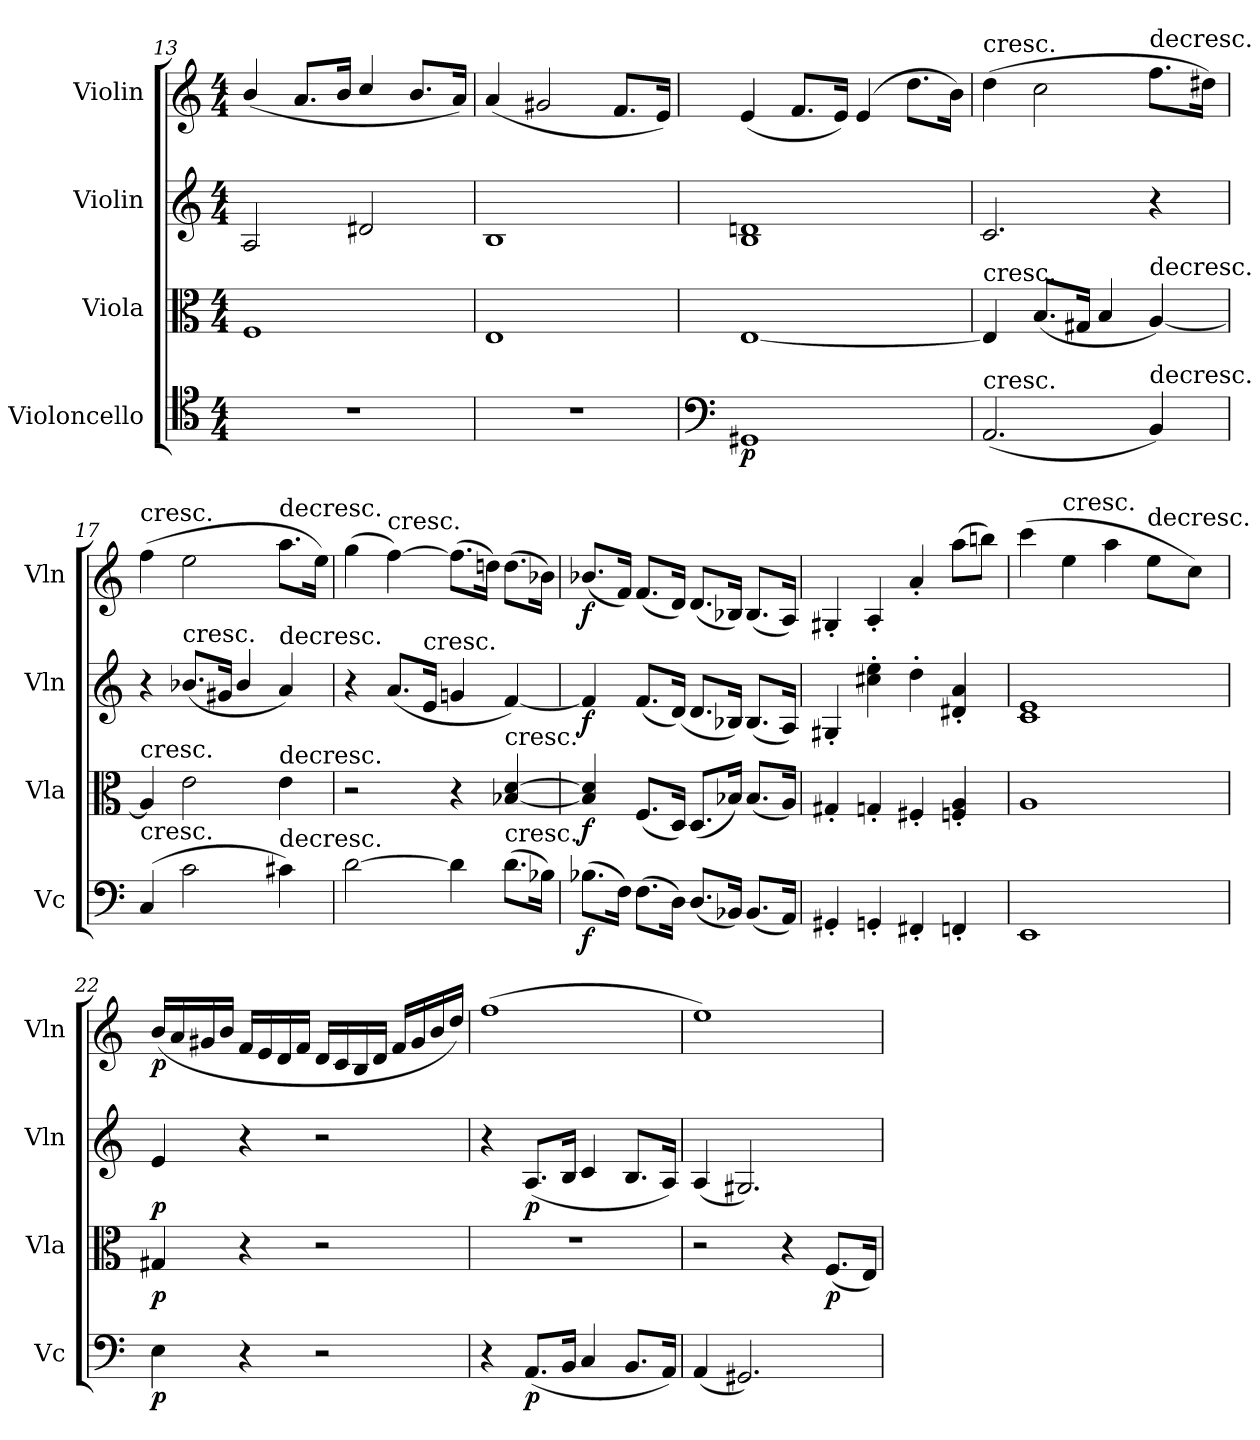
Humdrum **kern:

**kern	**dynam	**kern	**dynam	**kern	**dynam	**kern	**dynam
*part4	*part4	*part3	*part3	*part2	*part2	*part1	*part1
*staff4	*staff4	*staff3	*staff3	*staff2	*staff2	*staff1	*staff1
*I"Violoncello	*	*I"Viola	*	*I"Violin	*	*I"Violin	*
*I'Vc	*	*I'Vla	*	*I'Vln	*	*I'Vln	*
*clefC4	*	*clefC3	*	*clefG2	*	*clefG2	*
*k[]	*	*k[]	*	*k[]	*	*k[]	*
*a:	*	*a:	*	*a:	*	*a:	*
*M4/4	*	*M4/4	*	*M4/4	*	*M4/4	*
=13	=13	=13	=13	=13	=13	=13	=13
1r	.	1F	.	2A/	.	(4b/	.
.	.	.	.	.	.	8.a/L	.
.	.	.	.	.	.	16b/Jk	.
.	.	.	.	2d#X/	.	4cc/	.
.	.	.	.	.	.	8.b/L	.
.	.	.	.	.	.	16a/Jk)	.
=14	=14	=14	=14	=14	=14	=14	=14
1r	.	1E	.	1B	.	(4a/	.
.	.	.	.	.	.	2g#X/	.
.	.	.	.	.	.	8.f/L	.
.	.	.	.	.	.	16e/Jk)	.
=15	=15	=15	=15	=15	=15	=15	=15
*clefF4	*	*	*	*	*	*	*
1GG#X	p	[1E	.	1B 1dn	.	(4e/	.
.	.	.	.	.	.	8.f/L	.
.	.	.	.	.	.	16e/Jk)	.
.	.	.	.	.	.	(4e/	.
.	.	.	.	.	.	8.dd\L	.
.	.	.	.	.	.	16b\Jk)	.
=16	=16	=16	=16	=16	=16	=16	=16
!	!	!	!	!	!	!LO:TX:t=cresc.	!
!	!	!LO:TX:t=cresc.	!	!	!	!	!
!LO:TX:t=cresc.	!	!	!	!	!	!	!
(2.AA/	.	4E/]	.	2.c/	.	(4dd\	.
.	.	(8.B/L	.	.	.	2cc\	.
.	.	16G#X/Jk	.	.	.	.	.
.	.	4B/	.	.	.	.	.
!	!	!	!	!	!	!LO:TX:t=decresc.	!
!	!	!LO:TX:t=decresc.	!	!	!	!	!
!LO:TX:t=decresc.	!	!	!	!	!	!	!
4BB/)	.	[4A/)	.	4r	.	8.ff\L	.
.	.	.	.	.	.	16dd#X\Jk)	.
=17	=17	=17	=17	=17	=17	=17	=17
!	!	!	!	!	!	!LO:TX:t=cresc.	!
!	!	!LO:TX:t=cresc.	!	!	!	!	!
!LO:TX:t=cresc.	!	!	!	!	!	!	!
(4C/	.	4A/]	.	4r	.	(4ff\	.
!	!	!	!	!LO:TX:t=cresc.	!	!	!
2c\	.	2e\	.	(8.b-X/L	.	2ee\	.
.	.	.	.	16g#X/Jk	.	.	.
.	.	.	.	4b-/	.	.	.
!	!	!	!	!	!	!LO:TX:t=decresc.	!
!	!	!	!	!LO:TX:t=decresc.	!	!	!
!	!	!LO:TX:t=decresc.	!	!	!	!	!
!LO:TX:t=decresc.	!	!	!	!	!	!	!
4c#X\)	.	4e\	.	4a/)	.	8.aa\L	.
.	.	.	.	.	.	16ee\Jk)	.
=18	=18	=18	=18	=18	=18	=18	=18
[2d\	.	2r	.	4r	.	(4gg\	.
!	!	!	!	!	!	!LO:TX:t=cresc.	!
.	.	.	.	(8.a/L	.	[4ff\)	.
!	!	!	!	!LO:TX:t=cresc.	!	!	!
.	.	.	.	16e/Jk	.	.	.
4d\]	.	4r	.	4gn/	.	(8.ff\L]	.
.	.	.	.	.	.	16ddn\Jk)	.
!	!	!LO:TX:t=cresc.	!	!	!	!	!
!LO:TX:t=cresc.	!	!	!	!	!	!	!
(8.d\L	.	[4B-X/ [4d/	.	[4f/)	.	(8.dd\L	.
16B-X\Jk)	.	.	.	.	.	16b-X\Jk)	.
=19	=19	=19	=19	=19	=19	=19	=19
(8.B-X\L	f	4B-]/ 4d]/	f	4f/]	f	(8.b-X/L	f
16F\Jk)	.	.	.	.	.	16f/Jk)	.
(8.F\L	.	(8.F/L	.	(8.f/L	.	(8.f/L	.
16D\Jk)	.	16D/Jk)	.	(16d/Jk)	.	16d/Jk)	.
(8.D/L	.	(8.D/L	.	8.d/L	.	(8.d/L	.
16BB-X/Jk)	.	16B-X/Jk)	.	16B-X/Jk)	.	16B-X/Jk)	.
(8.BB-/L	.	(8.B-/L	.	(8.B-/L	.	(8.B-/L	.
16AA/Jk)	.	16A/Jk)	.	16A/Jk)	.	16A/Jk)	.
=20	=20	=20	=20	=20	=20	=20	=20
4GG#X'/	.	4G#X'/	.	4G#X'/	.	4G#X'/	.
4GGn'/	.	4Gn'/	.	4cc#X'\ 4ee'\	.	4A'/	.
4FF#X'/	.	4F#X'/	.	4dd'\	.	4a'/	.
4FFn'/	.	4Fn'/ 4A'/	.	4d#X'/ 4a'/	.	(8aa\L	.
.	.	.	.	.	.	8bbn\J)	.
=21	=21	=21	=21	=21	=21	=21	=21
*	*	*	*	*	*	*MM40	*
1EE	.	1A	.	1c 1e	.	(4ccc\	.
!	!	!	!	!	!	!LO:TX:t=cresc.	!
.	.	.	.	.	.	4ee\	.
.	.	.	.	.	.	4aa\	.
!	!	!	!	!	!	!LO:TX:t=decresc.	!
.	.	.	.	.	.	8ee\L	.
.	.	.	.	.	.	8cc\J)	.
=22	=22	=22	=22	=22	=22	=22	=22
4E\	p	4G#X/	p	4e/	p	(16b/LL	p
.	.	.	.	.	.	16a/	.
.	.	.	.	.	.	16g#X/	.
.	.	.	.	.	.	16b/JJ	.
4r	.	4r	.	4r	.	16f/LL	.
.	.	.	.	.	.	16e/	.
.	.	.	.	.	.	16d/	.
.	.	.	.	.	.	16f/JJ	.
2r	.	2r	.	2r	.	16d/LL	.
.	.	.	.	.	.	16c/	.
.	.	.	.	.	.	16B/	.
.	.	.	.	.	.	16d/JJ	.
.	.	.	.	.	.	16f/LL	.
.	.	.	.	.	.	16g#/	.
.	.	.	.	.	.	16b/	.
.	.	.	.	.	.	16dd/JJ)	.
=23	=23	=23	=23	=23	=23	=23	=23
4r	.	1r	.	4r	.	(1ff	.
(8.AA/L	p	.	.	(8.A/L	p	.	.
16BB/Jk	.	.	.	16B/Jk	.	.	.
4C/	.	.	.	4c/	.	.	.
8.BB/L	.	.	.	8.B/L	.	.	.
16AA/Jk)	.	.	.	16A/Jk)	.	.	.
=24	=24	=24	=24	=24	=24	=24	=24
(4AA/	.	2r	.	(4A/	.	1ee)	.
2.GG#X/)	.	.	.	2.G#X/)	.	.	.
.	.	4r	.	.	.	.	.
.	.	(8.F/L	p	.	.	.	.
.	.	16E/Jk)	.	.	.	.	.
=	=	=	=	=	=	=	=
*-	*-	*-	*-	*-	*-	*-	*-
